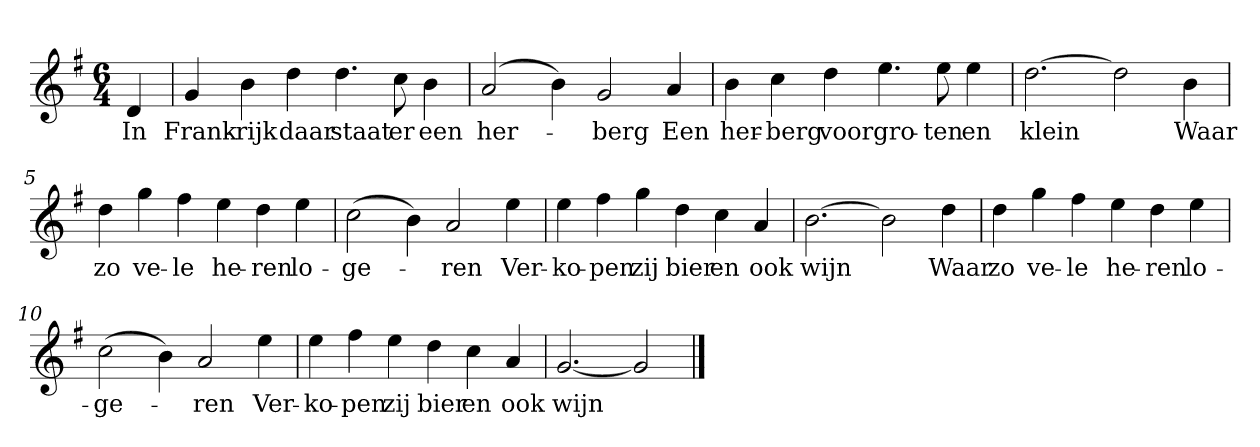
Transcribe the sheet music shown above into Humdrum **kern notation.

**kern	**text
*part1	*part1
*staff1	*staff1
*clefG2	*
*k[f#]	*
*G:	*
*M6/4	*
*MM138	*
=	=
4d	In
=1	=1
4g	Frank-
4b	-rijk
4dd	daar
4.dd	staat
8cc	er
4b	een
=2	=2
(2a	her-
4b)	.
2g	-berg
4a	Een
=3	=3
4b	her-
4cc	-berg
4dd	voor
4.ee	gro-
8ee	-ten
4ee	en
=4	=4
[2.dd	klein
2dd]	.
4b	Waar
=5	=5
4dd	zo
4gg	ve-
4ff#	-le
4ee	he-
4dd	-ren
4ee	lo-
=6	=6
(2cc	-ge-
4b)	.
2a	-ren
4ee	Ver-
=7	=7
4ee	-ko-
4ff#	-pen
4gg	zij
4dd	bier
4cc	en
4a	ook
=8	=8
[2.b	wijn
2b]	.
4dd	Waar
=9	=9
4dd	zo
4gg	ve-
4ff#	-le
4ee	he-
4dd	-ren
4ee	lo-
=10	=10
(2cc	-ge-
4b)	.
2a	-ren
4ee	Ver-
=11	=11
4ee	-ko-
4ff#	-pen
4ee	zij
4dd	bier
4cc	en
4a	ook
=12	=12
[2.g	wijn
2g]	.
==	==
*-	*-
